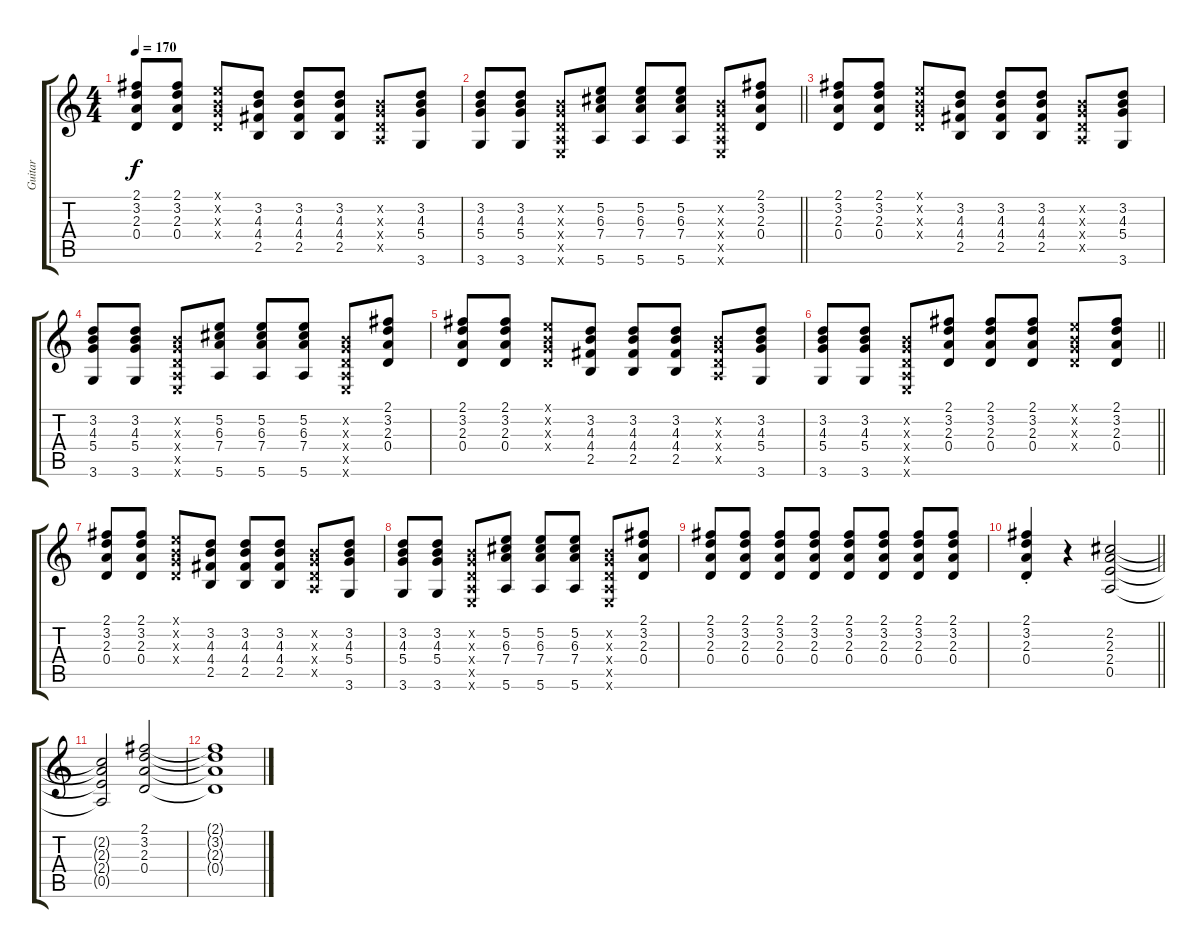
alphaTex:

\track ("Guitar" "Guitar") {instrument acousticguitarsteel}
\staff {score tabs}
\tuning (E4 B3 G3 D3 A2 E2) {hide}
\ts (4 4)
\tempo 170
\clef g2
\ks c
(2.1 3.2 2.3 0.4).8{dy f} (2.1 3.2 2.3 0.4).8 (0.1{x} 0.2{x} 0.3{x} 0.4{x}).8 (3.2 4.3 4.4 2.5).8 (3.2 4.3 4.4 2.5).8 (3.2 4.3 4.4 2.5).8 (0.2{x} 0.3{x} 0.4{x} 0.5{x}).8 (3.2 4.3 5.4 3.6).8 |
\barLineRight lightlight
(3.2 4.3 5.4 3.6).8 (3.2 4.3 5.4 3.6).8 (0.2{x} 0.3{x} 0.4{x} 0.5{x} 0.6{x}).8 (5.2 6.3 7.4 5.6).8 (5.2 6.3 7.4 5.6).8 (5.2 6.3 7.4 5.6).8 (0.2{x} 0.3{x} 0.4{x} 0.5{x} 0.6{x}).8 (2.1 3.2 2.3 0.4).8 |
(2.1 3.2 2.3 0.4).8 (2.1 3.2 2.3 0.4).8 (0.1{x} 0.2{x} 0.3{x} 0.4{x}).8 (3.2 4.3 4.4 2.5).8 (3.2 4.3 4.4 2.5).8 (3.2 4.3 4.4 2.5).8 (0.2{x} 0.3{x} 0.4{x} 0.5{x}).8 (3.2 4.3 5.4 3.6).8 |
(3.2 4.3 5.4 3.6).8 (3.2 4.3 5.4 3.6).8 (0.2{x} 0.3{x} 0.4{x} 0.5{x} 0.6{x}).8 (5.2 6.3 7.4 5.6).8 (5.2 6.3 7.4 5.6).8 (5.2 6.3 7.4 5.6).8 (0.2{x} 0.3{x} 0.4{x} 0.5{x} 0.6{x}).8 (2.1 3.2 2.3 0.4).8 |
(2.1 3.2 2.3 0.4).8 (2.1 3.2 2.3 0.4).8 (0.1{x} 0.2{x} 0.3{x} 0.4{x}).8 (3.2 4.3 4.4 2.5).8 (3.2 4.3 4.4 2.5).8 (3.2 4.3 4.4 2.5).8 (0.2{x} 0.3{x} 0.4{x} 0.5{x}).8 (3.2 4.3 5.4 3.6).8 |
\barLineRight lightlight
(3.2 4.3 5.4 3.6).8 (3.2 4.3 5.4 3.6).8 (0.2{x} 0.3{x} 0.4{x} 0.5{x} 0.6{x}).8 (2.1 3.2 2.3 0.4).8 (2.1 3.2 2.3 0.4).8 (2.1 3.2 2.3 0.4).8 (0.1{x} 0.2{x} 0.3{x} 0.4{x}).8 (2.1 3.2 2.3 0.4).8 |
(2.1 3.2 2.3 0.4).8 (2.1 3.2 2.3 0.4).8 (0.1{x} 0.2{x} 0.3{x} 0.4{x}).8 (3.2 4.3 4.4 2.5).8 (3.2 4.3 4.4 2.5).8 (3.2 4.3 4.4 2.5).8 (0.2{x} 0.3{x} 0.4{x} 0.5{x}).8 (3.2 4.3 5.4 3.6).8 |
(3.2 4.3 5.4 3.6).8 (3.2 4.3 5.4 3.6).8 (0.2{x} 0.3{x} 0.4{x} 0.5{x} 0.6{x}).8 (5.2 6.3 7.4 5.6).8 (5.2 6.3 7.4 5.6).8 (5.2 6.3 7.4 5.6).8 (0.2{x} 0.3{x} 0.4{x} 0.5{x} 0.6{x}).8 (2.1 3.2 2.3 0.4).8 |
(2.1 3.2 2.3 0.4).8 (2.1 3.2 2.3 0.4).8 (2.1 3.2 2.3 0.4).8 (2.1 3.2 2.3 0.4).8 (2.1 3.2 2.3 0.4).8 (2.1 3.2 2.3 0.4).8 (2.1 3.2 2.3 0.4).8 (2.1 3.2 2.3 0.4).8 |
\barLineRight lightlight
(2.1{st} 3.2{st} 2.3{st} 0.4{st}).4 r.4 (2.2 2.3 2.4 0.5).2 |
(2.2{t} 2.3{t} 2.4{t} 0.5{t}).2 (2.1 3.2 2.3 0.4).2 |
(2.1{t} 3.2{t} 2.3{t} 0.4{t}).1
